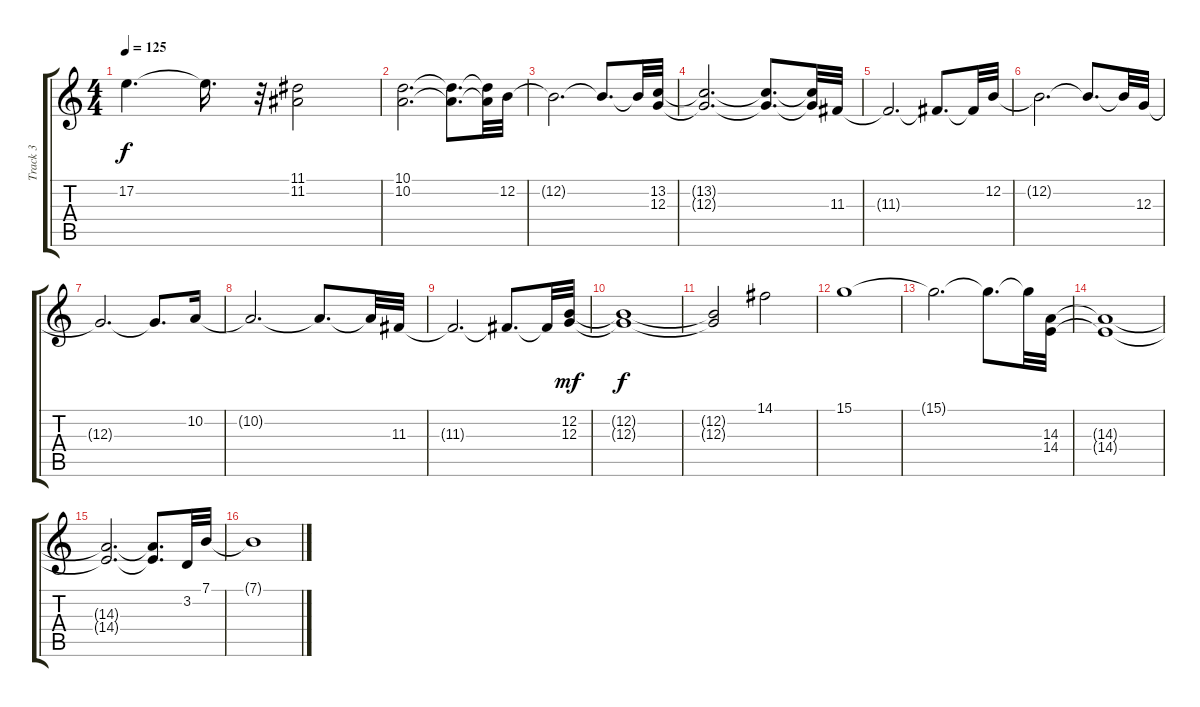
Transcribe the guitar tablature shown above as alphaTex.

\track ("Track 3" "Track 3") {instrument stringensemble2}
\staff {score tabs}
\tuning (E4 B3 G3 D3 A2 E2) {hide}
\ts (4 4)
\tempo 125
\clef g2
\ks c
17.2{t}.4{d dy f} 17.2{t}.16{d} r.32 (11.1 11.2).2 |
(10.1 10.2).2{d} (10.1{t} 10.2{t}).8{d} (10.1{t} 10.2{t}).32 12.2.32 |
12.2{t}.2{d} 12.2{t}.8{d} 12.2{t}.32 (13.2 12.3).32 |
(13.2{t} 12.3{t}).2{d} (13.2{t} 12.3{t}).8{d} (13.2{t} 12.3{t}).32 11.3.32 |
11.3{t}.2{d} 11.3{t}.8{d} 11.3{t}.32 12.2.32 |
12.2{t}.2{d} 12.2{t}.8{d} 12.2{t}.32 12.3.32 |
12.3{t}.2{d} 12.3{t}.8{d} 10.2.16 |
10.2{t}.2{d} 10.2{t}.8{d} 10.2{t}.32 11.3.32 |
11.3{t}.2{d} 11.3{t}.8{d} 11.3{t}.32 (12.2 12.3).32{dy mf} |
(12.2{t} 12.3{t}).1{dy f} |
(12.2{t} 12.3{t}).2 14.1.2 |
15.1.1 |
15.1{t}.2{d} 15.1{t}.8{d} 15.1{t}.32 (14.3 14.4).32 |
(14.3{t} 14.4{t}).1 |
(14.3{t} 14.4{t}).2{d} (14.3{t} 14.4{t}).8{d} 3.2.32 7.1.32 |
7.1{t}.1
